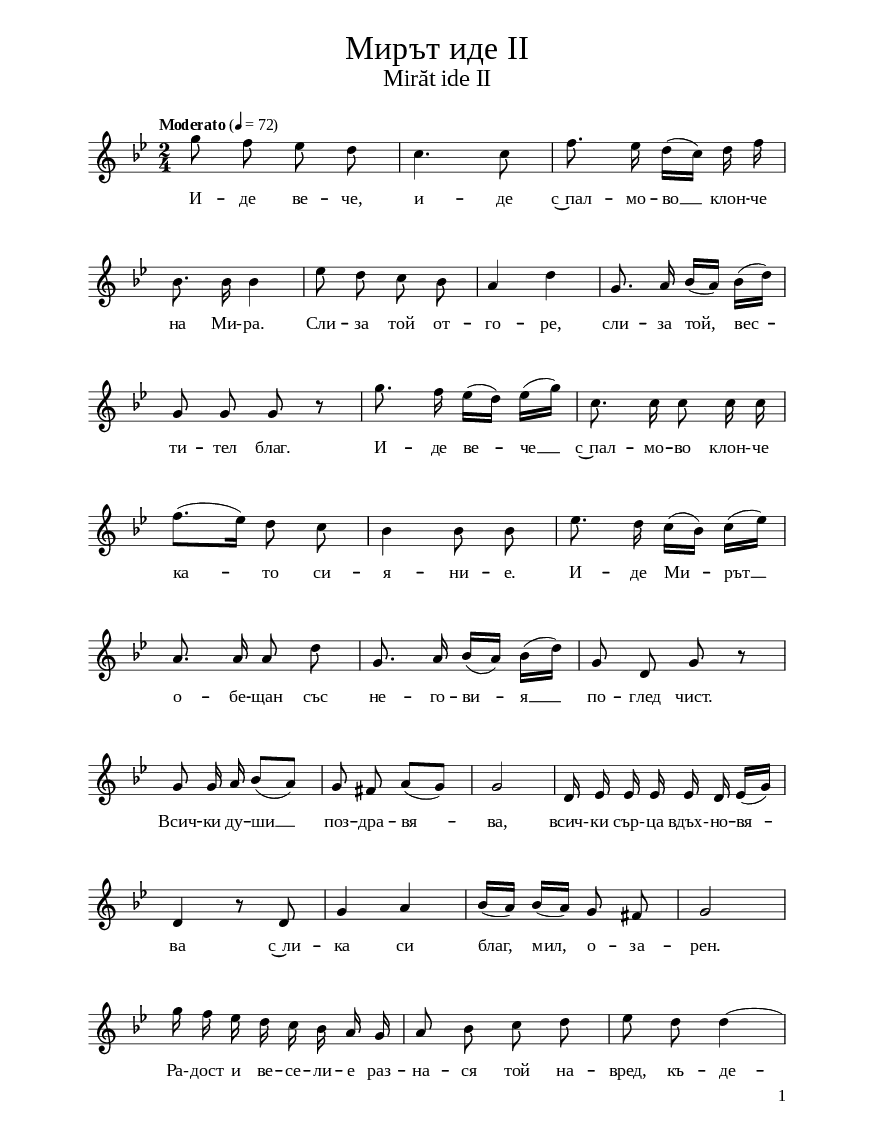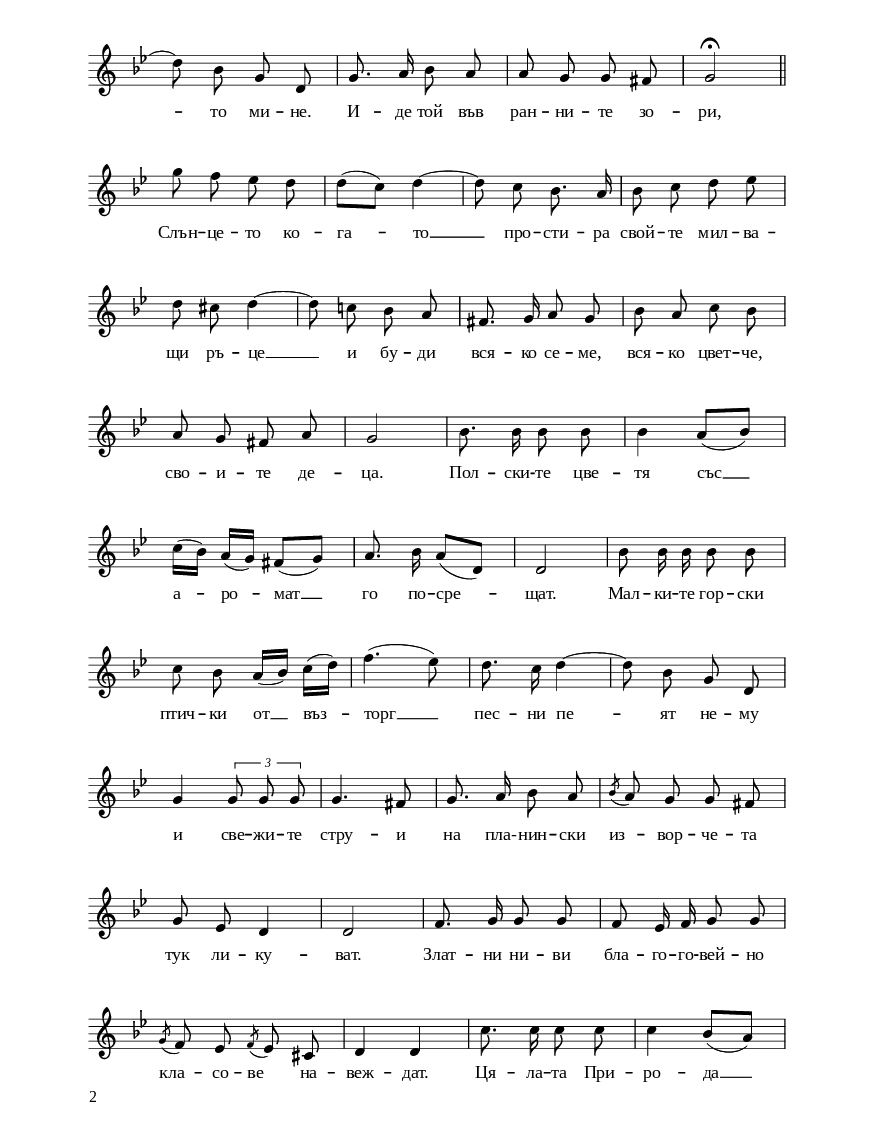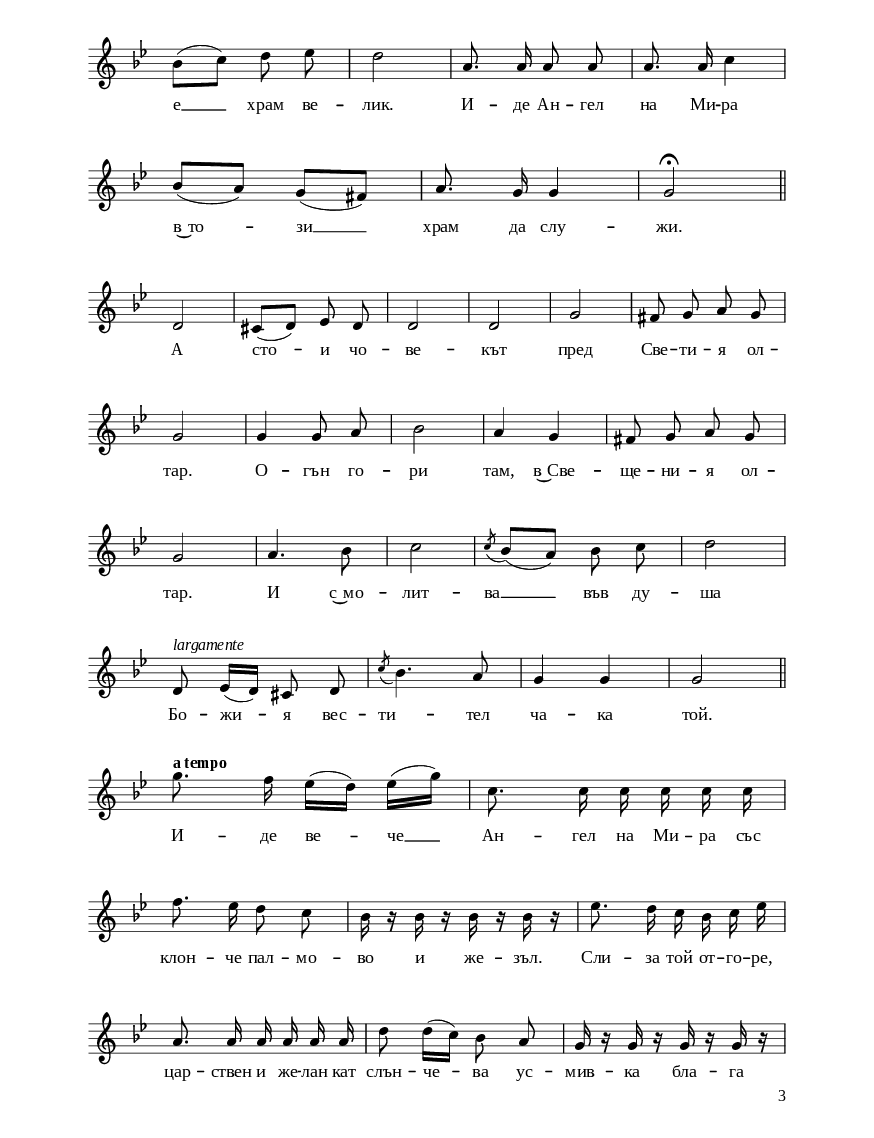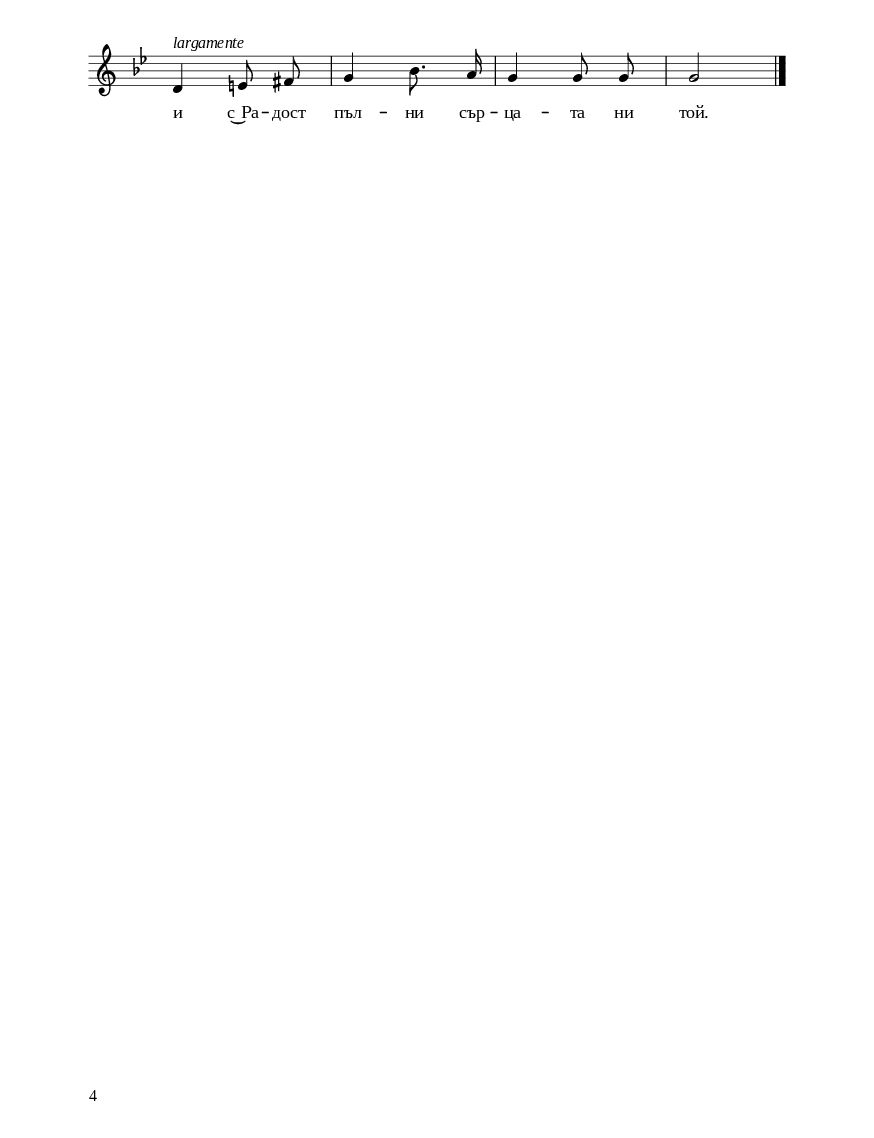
\version "2.24.2"

% include paper part and global functions
\include "include/globals.ily"

\bookpart {
  \label #'ref158
  \tocItem \markup "Мирът иде II – Mirăt ide II"
  \include "include/bookpart-paper.ily"
  \score {
    \include "include/score-layout.ily"

    \new Voice \relative c' {
      \clef treble
      \key g \minor
      \time 2/4
      \tempoFunc "Moderato" 4 "72"
      \autoBeamOff
      g''8 f ees d | \noBreak
      c4. c8 | \noBreak
      f8. ees16 d([c]) d f | \break

      bes,8. bes16 bes4 | \noBreak
      ees8 d c bes | \noBreak
      a4 d | \noBreak
      g,8. a16 bes([a]) bes ([d]) | \break

      g,8 g g r | \noBreak
      g'8. f16 ees([d]) ees([g]) | \noBreak
      c,8. c16 c8 c16 c | \break

      f8.([ees16]) d8 c | \noBreak
      bes4 bes8 bes | \noBreak
      ees8. d16 c([bes]) c([ees]) | \break

      a,8. a16 a8 d | \noBreak
      g,8. a16 bes([a]) bes([d]) | \noBreak
      g,8 d g r | \break

      g8 g16 a bes8([a]) | \noBreak
      g fis a([g]) | \noBreak
      g2 | \noBreak
      d16 ees ees ees ees d ees([g]) | \break

      d4 r8 d | \noBreak
      g4 a | \noBreak
      bes16 ([a]) bes ([a]) g8 fis | \noBreak
      g2 | \break

      g'16 f ees d c bes a g | \noBreak
      a8 bes c d | \noBreak
      ees d d4~ | \break

      d8 bes g d | \noBreak
      g8. a16 bes8 a | \noBreak
      a g g fis | \noBreak
      g2\fermata | \bar "||" \break

      g'8 f ees d | \noBreak
      d([c]) d4~ | \noBreak
      d8 c bes8. a16 | \noBreak
      bes8 c d ees | \break

      d cis d4~ | \noBreak
      d8 c! bes a | \noBreak
      fis8. g16 a8 g | \noBreak
      bes a c bes | \break

      a g fis a | \noBreak
      g2 | \noBreak
      bes8. bes16 bes8 bes | \noBreak
      bes4 a8([bes]) | \break

      c16([bes]) a([g]) fis8([g]) | \noBreak
      a8. bes16 a8([d,]) | \noBreak
      d2 | \noBreak
      bes'8 bes16 bes bes8 bes | \break

      c bes a16([bes]) c([d]) | \noBreak
      f4.(ees8) | \noBreak
      d8. c16 d4~ | \noBreak
      d8 bes g d | \break

      g4 \times 2/3 { g8 g g }  | \noBreak
      g4. fis8 | \noBreak
      g8. a16 bes8 a | \noBreak
      \acciaccatura { bes } a g g fis | \break

      g ees d4 | \noBreak
      d2 | \noBreak
      f8. g16 g8 g | \noBreak
      f ees16 f g8 g | \break

      \acciaccatura { g } f ees \acciaccatura { f } ees  cis | \noBreak
      d4 d | \noBreak
      c'8. c16 c8 c | \noBreak
      c4 bes8([a]) | \break

      bes([c]) d ees | \noBreak
      d2 | \noBreak
      a8. a16 a8 a | \noBreak
      a8. a16 c4 | \break

      bes8([a]) g([fis]) | \noBreak
      a8. g16 g4
      g2\fermata \bar "||" | \break
      d2 \noBreak

      cis8([d]) ees d | \noBreak
      d2 | \noBreak
      d | \noBreak
      g | \noBreak
      fis8 g a g | \break

      g2 | \noBreak
      g4 g8 a | \noBreak
      bes2 | \noBreak
      a4 g | \noBreak
      fis8 g a g | \break

      g2 | \noBreak
      a4. bes8 | \noBreak
      c2 | \noBreak
      \acciaccatura { c8 } bes([a]) bes c | \noBreak
      d2 | \break

      d,8^\markup{ \italic { largamente } } ees16([d]) cis8 d | \noBreak
      \acciaccatura { c' } bes4. a8 | \noBreak
      g4 g | \noBreak
      g2 | \bar "||" \break

      \tempo "a tempo" g'8. f16 ees([d]) ees([g]) | \noBreak
      c,8. c16 c c c c | \break

      f8. ees16 d8 c | \noBreak
      bes16 r bes r bes r bes r | \noBreak
      ees8. d16 c bes c ees | \break

      a,8. a16 a a a a | \noBreak
      d8 d16([c]) bes8 a | \noBreak
      g16 r g r g r g r | \break

      d4^\markup{ \italic { largamente } } e8 fis | \noBreak
      g4 bes8. a16 | \noBreak
      g4 g8 g | \noBreak
      g2 \bar "|."
    }

    \addlyrics {
      И -- де ве -- че, | и -- де | "с~пал" -- мо -- во __ клон -- че |
      на "Ми-" -- ра. | Сли -- за той от -- | го -- ре, | сли -- за той, вес -- |
      ти -- тел благ. | И -- де ве -- че __ | "с~пал" -- мо -- во "клон-" -- че |
      ка -- то си -- | я -- ни -- е. | И -- де Ми -- рът __ |
      о -- бе -- щан със | не -- го -- ви -- я __ | по -- глед чист. |
      Всич -- ки ду -- ши __ | поз -- дра -- вя -- | ва, | "всич-" -- ки "сър-" -- ца "вдъх-" -- но -- вя -- |
      ва "с~ли" -- | ка си | благ, мил, о -- за -- | рен. |
      "Ра-" -- дост и ве -- се -- ли -- е раз -- | на -- ся той на -- | вред, къ -- де --
      то ми -- не. | И -- де той във  | ран -- ни -- те зо -- | ри, |
      Слън -- це -- то ко -- | га -- то __ про -- сти -- ра свой -- те мил -- ва -- |
      щи ръ -- це __ и бу -- ди | вся -- ко се -- ме, | вся -- ко цвет -- че, |
      сво -- и -- те де -- | ца. Пол -- ски -- те цве -- | тя със __ |
      а -- ро -- мат __ | го по -- сре -- | щат. Мал -- ки -- те гор -- ски |
      птич -- ки от __ въз -- | торг __ | пес -- ни пе -- ят не -- му |
      и све -- жи -- те | стру -- и | на "пла-" -- нин -- ски | из -- вор -- че -- та |
      тук ли -- ку -- | ват. | Злат -- ни ни -- ви | бла -- го -- го -- вей -- но |
      кла -- со -- ве на -- | веж -- дат. | Ця -- ла -- та При -- | ро -- да __ |
      е __ храм ве -- | лик. | И -- де Ан -- гел | на Ми -- ра |
      "в~то" -- зи __ | храм да слу -- | жи. | А |
      сто -- и чо -- | ве -- | кът | пред | Све -- ти -- я ол -- |
      тар. | О -- гън го -- | ри | там, "в~Све" -- | ще -- ни -- я ол -- |
      тар. | И "с~мо" -- | лит -- | ва __ във ду -- | ша |
      Бо -- жи -- я вес -- | ти -- тел | ча -- ка | той. |
      И -- де ве -- че __ | Ан -- гел на Ми -- ра със |
      клон -- че пал -- мо -- | во и же -- зъл. | Сли -- за той от -- го -- ре, |
      цар -- ствен и же -- лан кат | слън -- че -- ва ус -- | мив -- ка бла -- га |
      и "с~Ра" -- дост | пъл -- ни сър -- | ца -- та ни той. |
    }

    \header {
      title = \titleFunc "Мирът иде II" "Mirăt ide II"
    }

    \midi{}

  } % score
  %\markup \dc-two "D.C." "con repitione"

  \pageBreak

  % include foreign translation(s) of the song
  

} % bookpart
